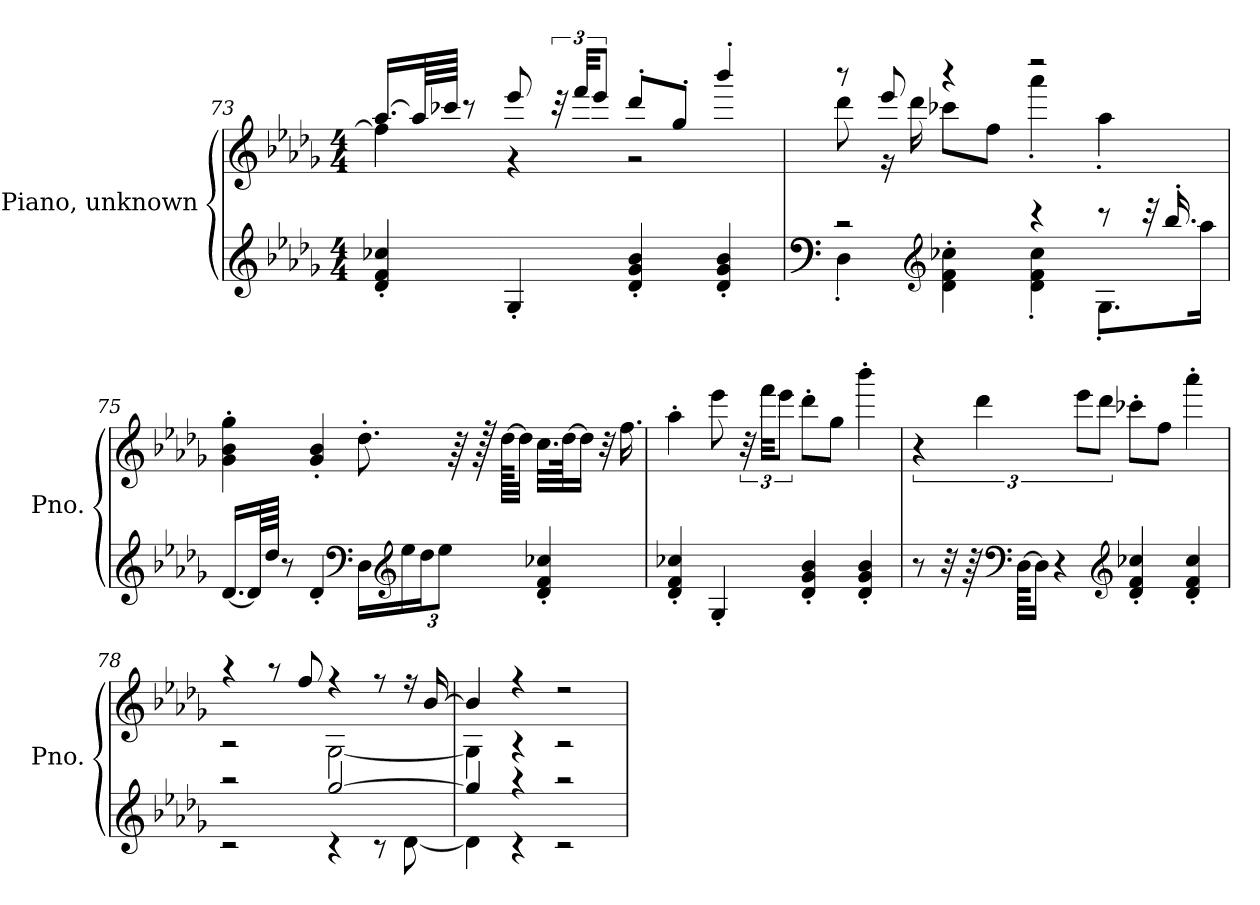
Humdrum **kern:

**kern	**kern
*part1	*part1
*staff2	*staff1
*I"Piano, unknown	*
*I'Pno.	*
*clefG2	*clefG2
*k[b-e-a-d-g-]	*k[b-e-a-d-g-]
*M4/4	*M4/4
=73	=73
*	*^
4d-/' 4f/' 4cc-X/'	[16.aa-/LL	4ff\]
.	64aa-/LL]	.
.	64ccc-X/JJJJ	.
.	8r	.
4G-'/	8eee-/	4r
.	48r	.
.	48fff/KKL	.
.	12eee-/J	.
4d-/' 4g-/' 4b-/'	8ddd-'/L	2r
.	8gg-'/J	.
4d-/' 4g-/' 4b-/'	4bbb-'/	.
!!LO:LB:g=z	!!
=74	=74	=74
*clefF4	*	*
*^	*	*
2r	4D-'\	8r	8ddd-\
.	.	8eee-/	16r
.	.	.	16ddd-\
*clefG2	*	*	*
.	4d-\' 4f\' 4cc-X\'	4r	8ccc-X\L
.	.	.	8ff\J
4r	4d-\' 4f\' 4cc-\'	2r	4aaa-'\
8r	8.G-'\L	.	4aa-'\
32r	.	.	.
16.bb-'/	.	.	.
.	16aa-\Jk	.	.
*v	*v	*	*
*	*v	*v
=75	=75
[16.d-/LL	4g-\' 4b-\' 4gg-\'
64d-/LL]	.
64dd-/JJJJ	.
8r	.
4d-'/	4g-/' 4b-/'
*clefF4	*
16D-\LL	8.dd-'\
*clefG2	*
16ee-\	.
*Xbrackettup	*
24dd-\J	.
12ee-\J	.
.	64r
.	128r
.	[128dd-\KKLLL
.	32dd-\JJJ]
4d-/' 4f/' 4cc-X/'	32.cc\LLL
.	[64dd-\JK
.	16dd-\JJ]
.	32r
.	16.ff\
!!LO:LB:g=z
=76	=76
4d-/' 4f/' 4cc-X/'	4aa-'\
4G-'/	8eee-\
.	48r
.	48fff\KKL
.	12eee-\J
4d-/' 4g-/' 4b-/'	8ddd-'\L
.	8gg-\J
4d-/' 4g-/' 4b-/'	4bbb-'\
=77	=77
8r	6r
32r	.
64r	.
.	6ddd-\
*clefF4	*
[64D-\KKLL	.
16D-\JJ]	.
4r	.
.	12eee-\L
.	12ddd-\J
*clefG2	*
4d-/' 4f/' 4cc-X/'	8ccc-X'\L
.	8ff\J
4d-/' 4f/' 4cc-/'	4aaa-'\
=78	=78
*^	*^
2r	2r	4r	2r
.	.	8r	.
.	.	8ff/	.
[2gg-/	4r	4r	[2G-\
.	8r	8r	.
.	[8d-\	16r	.
.	.	[16b-/	.
=79	=79	=79	=79
4gg-/]	4d-\]	4b-/]	4G-\]
4r	4r	4r	4r
2r	2r	2r	2r
*v	*v	*	*
*	*v	*v
=	=
*-	*-
